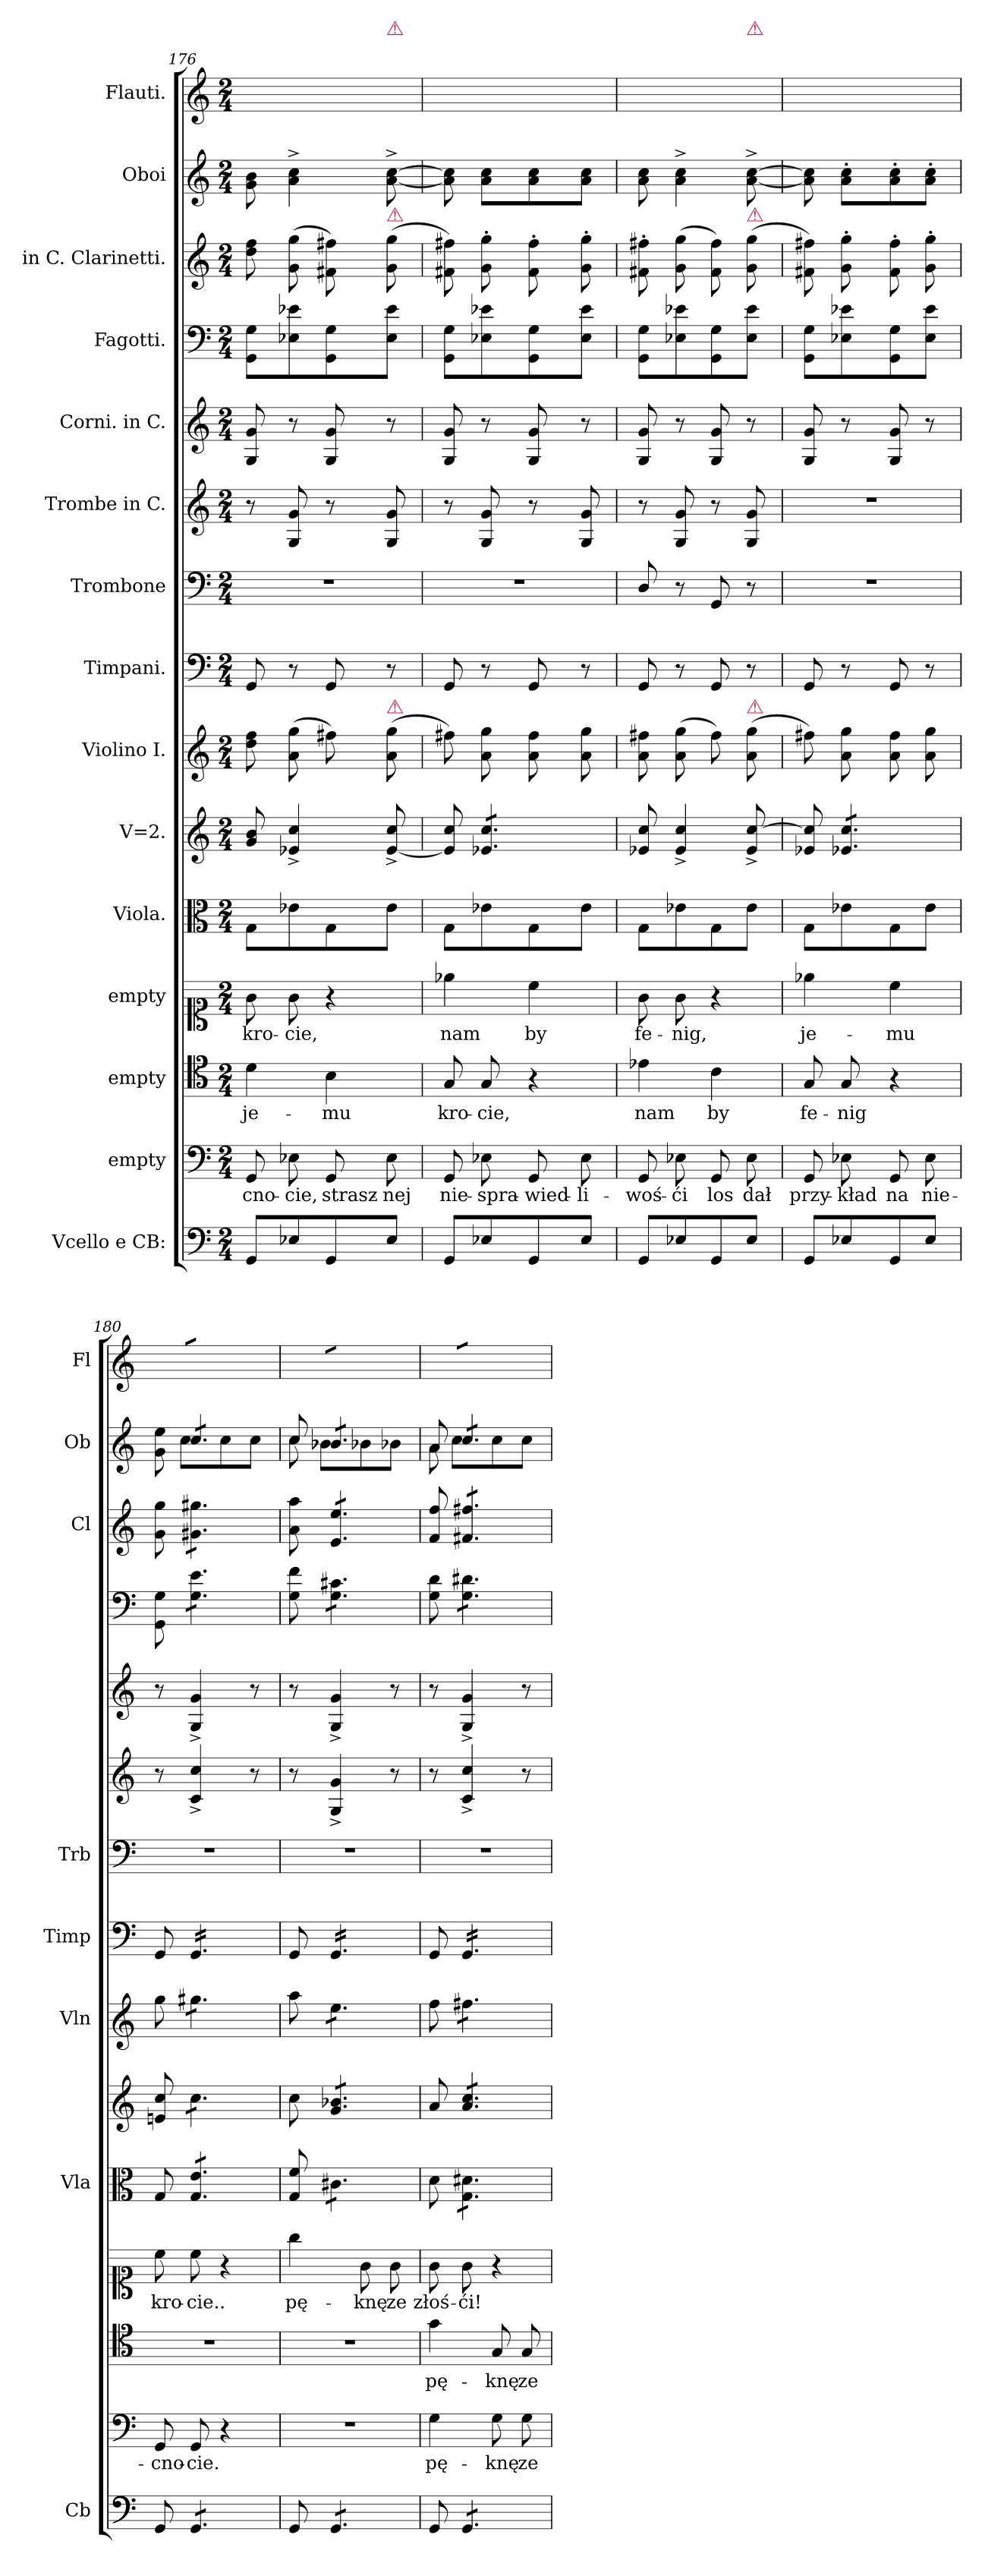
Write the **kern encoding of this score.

**kern	**kern	**text	**kern	**text	**kern	**text	**kern	**kern	**kern	**kern	**kern	**kern	**kern	**kern	**kern	**kern	**kern
*part15	*part14	*part14	*part13	*part13	*part12	*part12	*part11	*part10	*part9	*part8	*part7	*part6	*part5	*part4	*part3	*part2	*part1
*staff15	*staff14	*staff14	*staff13	*staff13	*staff12	*staff12	*staff11	*staff10	*staff9	*staff8	*staff7	*staff6	*staff5	*staff4	*staff3	*staff2	*staff1
*I"Vcello e CB:	*I"empty	*	*I"empty	*	*I"empty	*	*I"Viola.	*I"V=2.	*I"Violino I.	*I"Timpani.	*I"Trombone	*I"Trombe in C.	*I"Corni. in C.	*I"Fagotti.	*I"in C. Clarinetti.	*I"Oboi	*I"Flauti.
*I'Cb	*	*	*	*	*	*	*I'Vla	*	*I'Vln	*I'Timp	*I'Trb	*	*	*	*I'Cl	*I'Ob	*I'Fl
*clefF4	*clefF4	*	*clefC4	*	*clefC1	*	*clefC3	*clefG2	*clefG2	*clefF4	*clefF4	*clefG2	*clefG2	*clefF4	*clefG2	*clefG2	*clefG2
*k[]	*k[]	*	*k[]	*	*k[]	*	*k[]	*k[]	*k[]	*k[]	*k[]	*k[]	*k[]	*k[]	*k[]	*k[]	*k[]
*M2/4	*M2/4	*	*M2/4	*	*M2/4	*	*M2/4	*M2/4	*M2/4	*M2/4	*M2/4	*M2/4	*M2/4	*M2/4	*M2/4	*M2/4	*M2/4
=176	=176	=176	=176	=176	=176	=176	=176	=176	=176	=176	=176	=176	=176	=176	=176	=176	=176
8GG/L	8GG/	-cno-	4d\	je-	8g\	kro-	8G\L	8g/ 8b/	8dd\ 8ff\	8GG/	2r	8r	8G/ 8g/	8GG\ 8G\L	8dd\ 8ff\	8g\ 8b\	8dddyy\ 8fffyy\
8E-X/	8E-X\	-cie,	.	.	8g\	-cie,	8e-X\	4e-X^/ 4cc^/	(8a\ 8gg\	8r	.	8G/ 8g/	8r	8E-X\ 8e-X\	(8g\ 8gg\	4a^\ 4cc^\	8ggyy\ 8gggyy\
8GG/	8GG/	strasz-	4B\	-mu	4r	.	8G\	.	8ff#X\)	8GG/	.	8r	8G/ 8g/	8GG\ 8G\	8f#X\ 8ff#X\)	.	8ff#Xyy\ 8fff#Xyy\
!	!	!	!	!	!	!	!	!	!	!	!	!	!	!	!	!	!LO:TX:a:color=crimson:t=⚠
!	!	!	!	!	!	!	!	!	!	!	!	!	!	!	!LO:TX:a:color=crimson:t=⚠	!	!
!	!	!	!	!	!	!	!	!	!LO:TX:a:color=crimson:t=⚠	!	!	!	!	!	!	!	!
8E-/J	8E-\	-nej	.	.	.	.	8e-\J	[8e-^/ 8cc^/	(8a\ 8gg\	8r	.	8G/ 8g/	8r	8E-\ 8e-\J	(8g\ 8gg\	[8a^\ [8cc^\	8ggyy\ 8gggyy\
=177	=177	=177	=177	=177	=177	=177	=177	=177	=177	=177	=177	=177	=177	=177	=177	=177	=177
8GG/L	8GG/	nie-	8G/	kro-	4ee-X\	nam	8G\L	8e-]/ 8cc/	8ff#X\)	8GG/	2r	8r	8G/ 8g/	8GG\ 8G\L	8f#X\ 8ff#X\)	8a]\ 8cc]\	8ff#Xyy\ 8fff#Xyy\
*	*	*	*	*	*	*	*	*tremolo	*	*	*	*	*	*	*	*	*
8E-X/	8E-X\	-spra-	8G/	-cie,	.	.	8e-X\	8e-X/ 8cc/L	8a\ 8gg\	8r	.	8G/ 8g/	8r	8E-X\ 8e-X\	8g'\ 8gg'\	8a\ 8cc\L	8ggyy'\ 8gggyy'\
8GG/	8GG/	-wied-	4r	.	4cc\	by	8G\	8e-X/ 8cc/	8a\ 8ff#\	8GG/	.	8r	8G/ 8g/	8GG\ 8G\	8f#'\ 8ff#'\	8a\ 8cc\	8ff#yy'\ 8fff#yy'\
8E-/J	8E-\	-li-	.	.	.	.	8e-\J	8e-X/ 8cc/J	8a\ 8gg\	8r	.	8G/ 8g/	8r	8E-\ 8e-\J	8g'\ 8gg'\	8a\ 8cc\J	8ggyy'\ 8gggyy'\
*	*	*	*	*	*	*	*	*Xtremolo	*	*	*	*	*	*	*	*	*
=178	=178	=178	=178	=178	=178	=178	=178	=178	=178	=178	=178	=178	=178	=178	=178	=178	=178
8GG/L	8GG/	-woś-	4e-X\	nam	8g\	fe-	8G\L	8e-X/ 8cc/	8a\ 8ff#X\	8GG/	8D/	8r	8G/ 8g/	8GG\ 8G\L	8f#X'\ 8ff#X'\	8a\ 8cc\	8ff#Xyy'\ 8fff#Xyy'\
8E-X/	8E-X\	-ći	.	.	8g\	-nig,	8e-X\	4e-^/ 4cc^/	(8a\ 8gg\	8r	8r	8G/ 8g/	8r	8E-X\ 8e-X\	(8g\ 8gg\	4a^\ 4cc^\	8ggyy\ 8gggyy\
8GG/	8GG/	los	4c\	by	4r	.	8G\	.	8ff#\)	8GG/	8GG/	8r	8G/ 8g/	8GG\ 8G\	8f#\ 8ff#\)	.	8ff#yy\ 8fff#yy\
!	!	!	!	!	!	!	!	!	!	!	!	!	!	!	!	!	!LO:TX:a:color=crimson:t=⚠
!	!	!	!	!	!	!	!	!	!	!	!	!	!	!	!LO:TX:a:color=crimson:t=⚠	!	!
!	!	!	!	!	!	!	!	!	!LO:TX:a:color=crimson:t=⚠	!	!	!	!	!	!	!	!
8E-/J	8E-\	dał	.	.	.	.	8e-\J	8e-^/ [8cc^/	(8a\ 8gg\	8r	8r	8G/ 8g/	8r	8E-\ 8e-\J	(8g\ 8gg\	[8a^\ [8cc^\	8ggyy\ 8gggyy\
=179	=179	=179	=179	=179	=179	=179	=179	=179	=179	=179	=179	=179	=179	=179	=179	=179	=179
8GG/L	8GG/	przy-	8G/	fe-	4ee-X\	je-	8G\L	8e-X/ 8cc]/	8ff#X\)	8GG/	2r	2r	8G/ 8g/	8GG\ 8G\L	8f#X\ 8ff#X\)	8a]\ 8cc]\	8ff#Xyy\ 8fff#Xyy\
*	*	*	*	*	*	*	*	*tremolo	*	*	*	*	*	*	*	*	*
8E-X/	8E-X\	-kład	8G/	-nig	.	.	8e-X\	8e-X/ 8cc/L	8a\ 8gg\	8r	.	.	8r	8E-X\ 8e-X\	8g'\ 8gg'\	8a'\ 8cc'\L	8ggyy'\ 8gggyy'\
8GG/	8GG/	na	4r	.	4cc\	-mu	8G\	8e-X/ 8cc/	8a\ 8ff#\	8GG/	.	.	8G/ 8g/	8GG\ 8G\	8f#'\ 8ff#'\	8a'\ 8cc'\	8ff#yy'\ 8fff#yy'\
8E-/J	8E-\	nie-	.	.	.	.	8e-\J	8e-X/ 8cc/J	8a\ 8gg\	8r	.	.	8r	8E-\ 8e-\J	8g'\ 8gg'\	8a'\ 8cc'\J	8ggyy'\ 8gggyy'\
*	*	*	*	*	*	*	*	*Xtremolo	*	*	*	*	*	*	*	*	*
=180	=180	=180	=180	=180	=180	=180	=180	=180	=180	=180	=180	=180	=180	=180	=180	=180	=180
*	*	*	*	*	*	*	*	*	*	*	*	*	*	*	*	*^	*
8GG/	8GG/	-cno-	2r	.	8cc\	kro-	8G/	8en/ 8cc/	8gg\	8GG/	2r	8r	8r	8GG\ 8G\	8g\ 8gg\	8g\ 8ee\	8ryy	8ggyy\ 8gggyy\
*tremolo	*	*	*	*	*	*	*	*	*	*	*	*	*	*	*	*	*	*
*	*	*	*	*	*	*	*tremolo	*	*	*	*	*	*	*	*	*	*	*
*	*	*	*	*	*	*	*	*tremolo	*	*	*	*	*	*	*	*	*	*
*	*	*	*	*	*	*	*	*	*tremolo	*	*	*	*	*	*	*	*	*
*	*	*	*	*	*	*	*	*	*	*tremolo	*	*	*	*	*	*	*	*
*	*	*	*	*	*	*	*	*	*	*	*	*	*	*tremolo	*	*	*	*
*	*	*	*	*	*	*	*	*	*	*	*	*	*	*	*tremolo	*	*	*
*	*	*	*	*	*	*	*	*	*	*	*	*	*	*	*	*tremolo	*	*
*	*	*	*	*	*	*	*	*	*	*	*	*	*	*	*	*	*	*tremolo
8GG/L	8GG/	-cie.	.	.	8cc\	-cie..	8G/ 8e/L	8cc\L	8gg#X\L	16GG/LL	.	4c^/ 4cc^/	4G^/ 4g^/	8G\ 8e\L	8g#X\ 8gg#X\L	8cc/L	8cc\L	8gg#Xyy\ 8ggg#Xyy\L
.	.	.	.	.	.	.	.	.	.	16GG/	.	.	.	.	.	.	.	.
8GG/	4r	.	.	.	4r	.	8G/ 8e/	8cc\	8gg#X\	16GG/	.	.	.	8G\ 8e\	8g#X\ 8gg#X\	8cc/	8cc\	8gg#Xyy\ 8ggg#Xyy\
.	.	.	.	.	.	.	.	.	.	16GG/	.	.	.	.	.	.	.	.
8GG/J	.	.	.	.	.	.	8G/ 8e/J	8cc\J	8gg#X\J	16GG/	.	8r	8r	8G\ 8e\J	8g#X\ 8gg#X\J	8cc/J	8cc\J	8gg#Xyy\ 8ggg#Xyy\J
*	*	*	*	*	*	*	*	*	*	*	*	*	*	*	*	*	*	*Xtremolo
*	*	*	*	*	*	*	*	*	*	*	*	*	*	*	*	*Xtremolo	*	*
*	*	*	*	*	*	*	*	*	*	*	*	*	*	*	*Xtremolo	*	*	*
*	*	*	*	*	*	*	*	*	*	*	*	*	*	*Xtremolo	*	*	*	*
*	*	*	*	*	*	*	*	*	*Xtremolo	*	*	*	*	*	*	*	*	*
*	*	*	*	*	*	*	*	*Xtremolo	*	*	*	*	*	*	*	*	*	*
*	*	*	*	*	*	*	*Xtremolo	*	*	*	*	*	*	*	*	*	*	*
*Xtremolo	*	*	*	*	*	*	*	*	*	*	*	*	*	*	*	*	*	*
.	.	.	.	.	.	.	.	.	.	16GG/JJ	.	.	.	.	.	.	.	.
*	*	*	*	*	*	*	*	*	*	*Xtremolo	*	*	*	*	*	*	*	*
=181	=181	=181	=181	=181	=181	=181	=181	=181	=181	=181	=181	=181	=181	=181	=181	=181	=181	=181
8GG/	2r	.	2r	.	4gg\	pę-	8G/ 8f/	8cc\	8aa\	8GG/	2r	8r	8r	8G\ 8f\	8a\ 8aa\	8cc/	8cc\	8aayy\ 8aaayy\
*tremolo	*	*	*	*	*	*	*	*	*	*	*	*	*	*	*	*	*	*
*	*	*	*	*	*	*	*tremolo	*	*	*	*	*	*	*	*	*	*	*
*	*	*	*	*	*	*	*	*tremolo	*	*	*	*	*	*	*	*	*	*
*	*	*	*	*	*	*	*	*	*tremolo	*	*	*	*	*	*	*	*	*
*	*	*	*	*	*	*	*	*	*	*tremolo	*	*	*	*	*	*	*	*
*	*	*	*	*	*	*	*	*	*	*	*	*	*	*tremolo	*	*	*	*
*	*	*	*	*	*	*	*	*	*	*	*	*	*	*	*tremolo	*	*	*
*	*	*	*	*	*	*	*	*	*	*	*	*	*	*	*	*tremolo	*	*
*	*	*	*	*	*	*	*	*	*	*	*	*	*	*	*	*	*	*tremolo
8GG/L	.	.	.	.	.	.	8c#X\L	8g/ 8b-X/L	8ee\L	16GG/LL	.	4G^/ 4g^/	4G^/ 4g^/	8G\ 8c#X\L	8e/ 8ee/L	8b-X/L	8b-X\L	8eeyy\ 8eeeyy\L
.	.	.	.	.	.	.	.	.	.	16GG/	.	.	.	.	.	.	.	.
8GG/	.	.	.	.	8g\	-knę	8c#X\	8g/ 8b-X/	8ee\	16GG/	.	.	.	8G\ 8c#X\	8e/ 8ee/	8b-X/	8b-X\	8eeyy\ 8eeeyy\
.	.	.	.	.	.	.	.	.	.	16GG/	.	.	.	.	.	.	.	.
8GG/J	.	.	.	.	8g\	ze	8c#X\J	8g/ 8b-X/J	8ee\J	16GG/	.	8r	8r	8G\ 8c#X\J	8e/ 8ee/J	8b-X/J	8b-X\J	8eeyy\ 8eeeyy\J
*	*	*	*	*	*	*	*	*	*	*	*	*	*	*	*	*	*	*Xtremolo
*	*	*	*	*	*	*	*	*	*	*	*	*	*	*	*	*Xtremolo	*	*
*	*	*	*	*	*	*	*	*	*	*	*	*	*	*	*Xtremolo	*	*	*
*	*	*	*	*	*	*	*	*	*	*	*	*	*	*Xtremolo	*	*	*	*
*	*	*	*	*	*	*	*	*	*Xtremolo	*	*	*	*	*	*	*	*	*
*	*	*	*	*	*	*	*	*Xtremolo	*	*	*	*	*	*	*	*	*	*
*	*	*	*	*	*	*	*Xtremolo	*	*	*	*	*	*	*	*	*	*	*
*Xtremolo	*	*	*	*	*	*	*	*	*	*	*	*	*	*	*	*	*	*
.	.	.	.	.	.	.	.	.	.	16GG/JJ	.	.	.	.	.	.	.	.
*	*	*	*	*	*	*	*	*	*	*Xtremolo	*	*	*	*	*	*	*	*
=182	=182	=182	=182	=182	=182	=182	=182	=182	=182	=182	=182	=182	=182	=182	=182	=182	=182	=182
8GG/	4G\	pę-	4g\	pę-	8g\	złoś-	8d\	8a/	8ff\	8GG/	2r	8r	8r	8G\ 8d\	8f/ 8ff/	8a/	8a\	8ffyy/ 8fffyy/
*tremolo	*	*	*	*	*	*	*	*	*	*	*	*	*	*	*	*	*	*
*	*	*	*	*	*	*	*tremolo	*	*	*	*	*	*	*	*	*	*	*
*	*	*	*	*	*	*	*	*tremolo	*	*	*	*	*	*	*	*	*	*
*	*	*	*	*	*	*	*	*	*tremolo	*	*	*	*	*	*	*	*	*
*	*	*	*	*	*	*	*	*	*	*tremolo	*	*	*	*	*	*	*	*
*	*	*	*	*	*	*	*	*	*	*	*	*	*	*tremolo	*	*	*	*
*	*	*	*	*	*	*	*	*	*	*	*	*	*	*	*tremolo	*	*	*
*	*	*	*	*	*	*	*	*	*	*	*	*	*	*	*	*tremolo	*	*
*	*	*	*	*	*	*	*	*	*	*	*	*	*	*	*	*	*	*tremolo
8GG/L	.	.	.	.	8g\	-ći!	8G\ 8d#X\L	8a/ 8cc/L	8ff#X\L	16GG/LL	.	4c^/ 4cc^/	4G^/ 4g^/	8G\ 8d#X\L	8f#X/ 8ff#X/L	8cc/L	8cc\L	8ff#Xyy/ 8fff#Xyy/L
.	.	.	.	.	.	.	.	.	.	16GG/	.	.	.	.	.	.	.	.
8GG/	8G\	-knę	8G/	-knę	4r	.	8G\ 8d#X\	8a/ 8cc/	8ff#X\	16GG/	.	.	.	8G\ 8d#X\	8f#X/ 8ff#X/	8cc/	8cc\	8ff#Xyy/ 8fff#Xyy/
.	.	.	.	.	.	.	.	.	.	16GG/	.	.	.	.	.	.	.	.
8GG/J	8G\	ze	8G/	ze	.	.	8G\ 8d#X\J	8a/ 8cc/J	8ff#X\J	16GG/	.	8r	8r	8G\ 8d#X\J	8f#X/ 8ff#X/J	8cc/J	8cc\J	8ff#Xyy/ 8fff#Xyy/J
*	*	*	*	*	*	*	*	*	*	*	*	*	*	*	*	*	*	*Xtremolo
*	*	*	*	*	*	*	*	*	*	*	*	*	*	*	*	*Xtremolo	*	*
*	*	*	*	*	*	*	*	*	*	*	*	*	*	*	*Xtremolo	*	*	*
*	*	*	*	*	*	*	*	*	*	*	*	*	*	*Xtremolo	*	*	*	*
*	*	*	*	*	*	*	*	*	*Xtremolo	*	*	*	*	*	*	*	*	*
*	*	*	*	*	*	*	*	*Xtremolo	*	*	*	*	*	*	*	*	*	*
*	*	*	*	*	*	*	*Xtremolo	*	*	*	*	*	*	*	*	*	*	*
*Xtremolo	*	*	*	*	*	*	*	*	*	*	*	*	*	*	*	*	*	*
.	.	.	.	.	.	.	.	.	.	16GG/JJ	.	.	.	.	.	.	.	.
*	*	*	*	*	*	*	*	*	*	*Xtremolo	*	*	*	*	*	*	*	*
*	*	*	*	*	*	*	*	*	*	*	*	*	*	*	*	*v	*v	*
=	=	=	=	=	=	=	=	=	=	=	=	=	=	=	=	=	=
*-	*-	*-	*-	*-	*-	*-	*-	*-	*-	*-	*-	*-	*-	*-	*-	*-	*-
